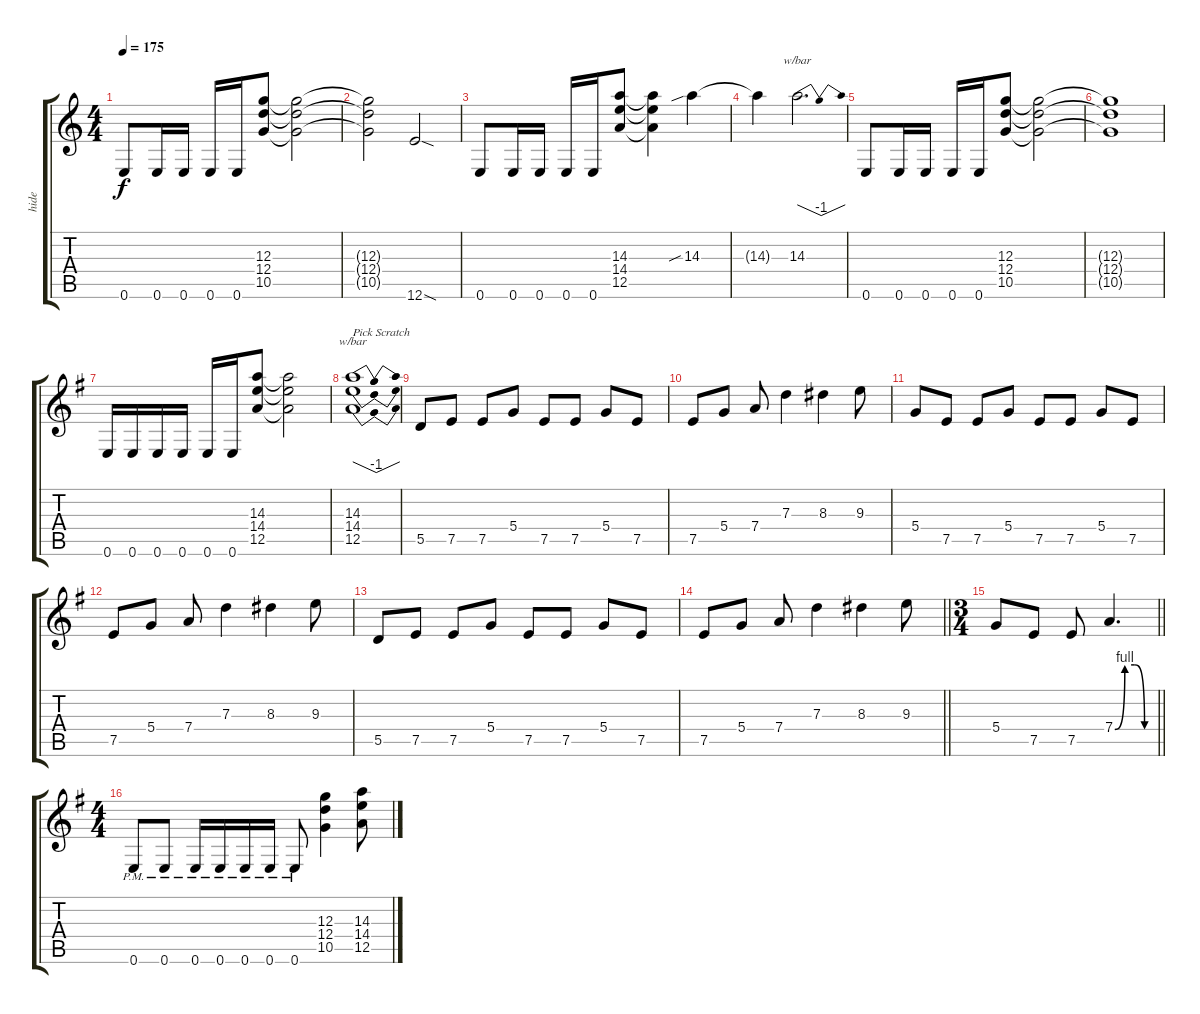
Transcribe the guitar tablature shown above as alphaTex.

\track ("hide" "hide") {instrument overdrivenguitar}
\staff {score tabs}
\tuning (E4 B3 G3 D3 A2 E2) {hide}
\ts (4 4)
\tempo 175
\clef g2
\ks c
0.6.8{dy f instrument overdrivenguitar} 0.6.16 0.6.16 0.6.16 0.6.16 (12.3 12.4 10.5).8 (12.3{t} 12.4{t} 10.5{t}).2 |
(12.3{t} 12.4{t} 10.5{t}).2 12.6{sod}.2 |
0.6.8 0.6.16 0.6.16 0.6.16 0.6.16 (14.3 14.4 12.5).8 (14.3{t} 14.4{t} 12.5{t}).4 14.3{sib}.4 |
14.3{t}.4 14.3.2{d tbe (dip default 0 0 30 -4 60 0)} |
0.6.8 0.6.16 0.6.16 0.6.16 0.6.16 (12.3 12.4 10.5).8 (12.3{t} 12.4{t} 10.5{t}).2 |
(12.3{t} 12.4{t} 10.5{t}).1 |
\ks g
0.6.16 0.6.16 0.6.16 0.6.16 0.6.16 0.6.16 (14.3 14.4 12.5).8 (14.3{t} 14.4{t} 12.5{t}).2 |
(14.3 14.4 12.5).1{tbe (dip default 0 0 30 -4 60 0) txt "Pick Scratch"} |
5.5.8 7.5.8 7.5.8 5.4.8 7.5.8 7.5.8 5.4.8 7.5.8 |
7.5.8 5.4.8 7.4.8 7.3.4 8.3.4 9.3.8 |
5.4.8 7.5.8 7.5.8 5.4.8 7.5.8 7.5.8 5.4.8 7.5.8 |
7.5.8 5.4.8 7.4.8 7.3.4 8.3.4 9.3.8 |
5.5.8 7.5.8 7.5.8 5.4.8 7.5.8 7.5.8 5.4.8 7.5.8 |
\barLineRight lightlight
7.5.8 5.4.8 7.4.8 7.3.4 8.3.4 9.3.8 |
\ts (3 4)
\barLineRight lightlight
5.4.8 7.5.8 7.5.8 7.4{be (custom 0 0 15 4 30 4 45 0 60 0)}.4{d} |
\ts (4 4)
0.6{pm}.8 0.6{pm}.8 0.6{pm}.16 0.6{pm}.16 0.6{pm}.16 0.6{pm}.16 0.6{pm}.8 (12.3 12.4 10.5).4 (14.3 14.4 12.5).8
